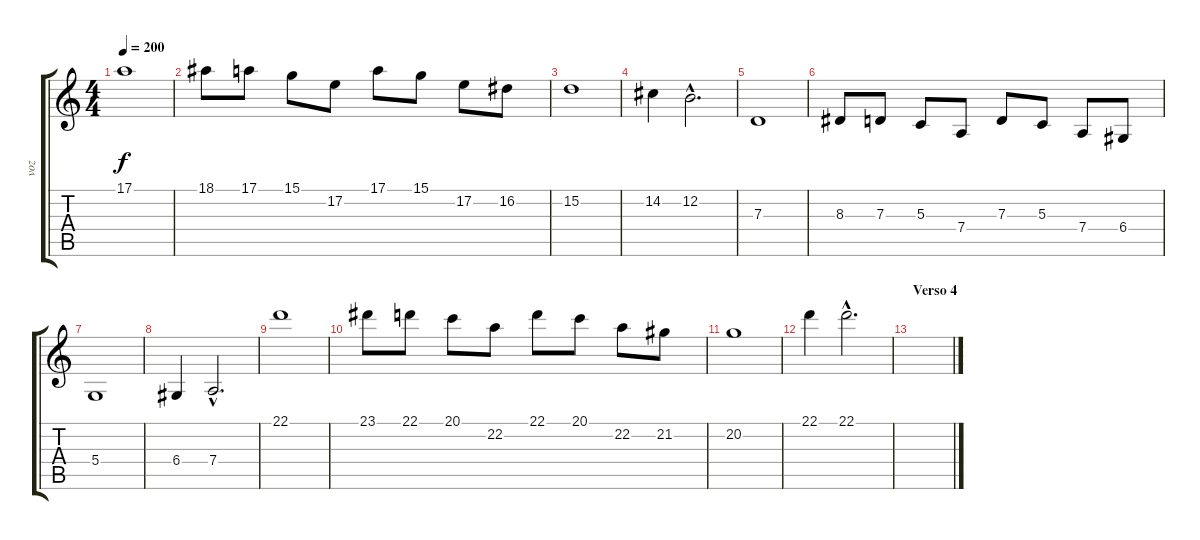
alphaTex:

\track ("voz" "voz") {instrument flute}
\staff {score tabs}
\tuning (E4 B3 G3 D3 A2 E2) {hide}
\ts (4 4)
\tempo 200
\clef g2
\ks c
17.1.1{dy f} |
18.1.8 17.1.8 15.1.8 17.2.8 17.1.8 15.1.8 17.2.8 16.2.8 |
15.2.1 |
14.2.4 12.2{hac}.2{d} |
7.3.1 |
8.3.8 7.3.8 5.3.8 7.4.8 7.3.8 5.3.8 7.4.8 6.4.8 |
5.4.1 |
6.4.4 7.4{hac}.2{d} |
22.1.1 |
23.1.8 22.1.8 20.1.8 22.2.8 22.1.8 20.1.8 22.2.8 21.2.8 |
20.2.1 |
22.1.4 22.1{hac}.2{d} |
\section ("" "Verso 4")
